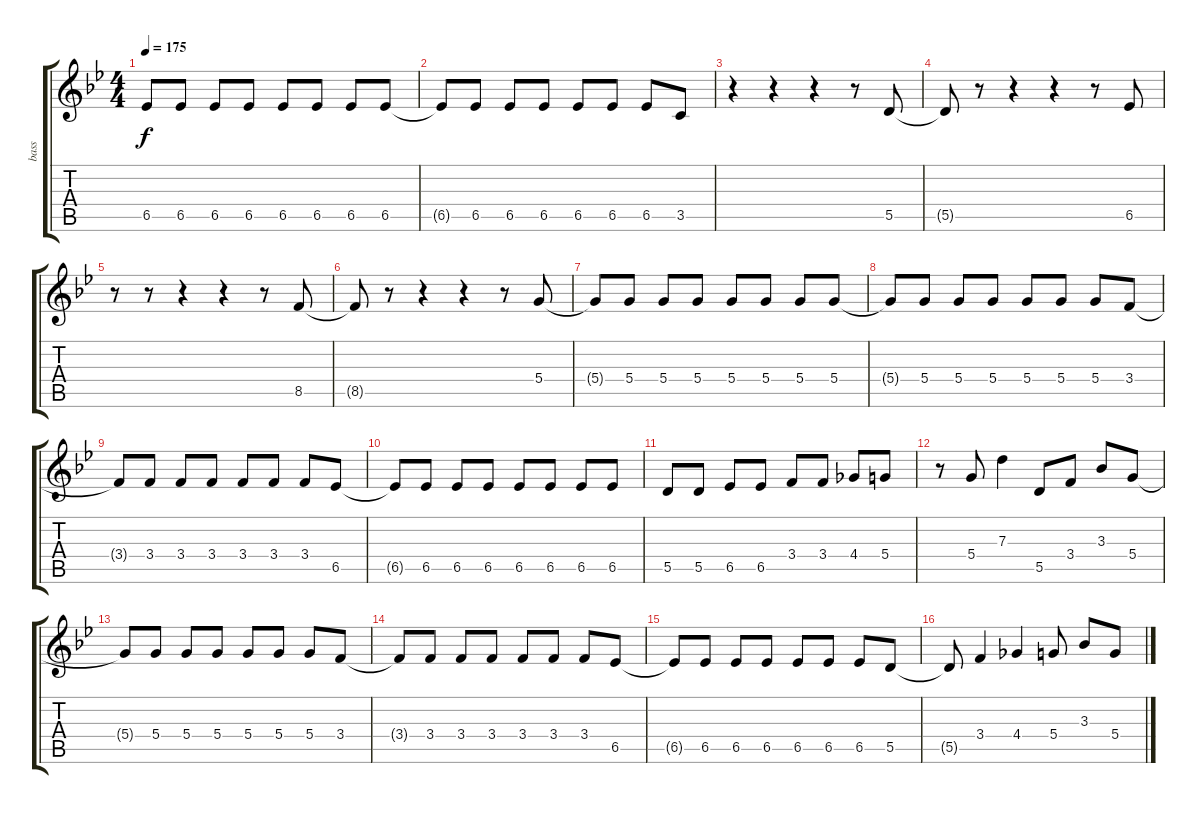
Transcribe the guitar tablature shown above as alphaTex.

\track ("bass" "bass") {instrument electricbassfinger}
\staff {score tabs}
\tuning (E4 B3 G3 D3 A2 E2) {hide}
\ts (4 4)
\tempo 175
\clef g2
\ks bb
6.5{t}.8{dy f} 6.5.8 6.5.8 6.5.8 6.5.8 6.5.8 6.5.8 6.5.8 |
6.5{t}.8 6.5.8 6.5.8 6.5.8 6.5.8 6.5.8 6.5.8 3.5.8 |
r.4 r.4 r.4 r.8 5.5.8 |
5.5{t}.8 r.8 r.4 r.4 r.8 6.5.8 |
r.8 r.8 r.4 r.4 r.8 8.5.8 |
8.5{t}.8 r.8 r.4 r.4 r.8 5.4.8 |
5.4{t}.8 5.4.8 5.4.8 5.4.8 5.4.8 5.4.8 5.4.8 5.4.8 |
5.4{t}.8 5.4.8 5.4.8 5.4.8 5.4.8 5.4.8 5.4.8 3.4.8 |
3.4{t}.8 3.4.8 3.4.8 3.4.8 3.4.8 3.4.8 3.4.8 6.5.8 |
6.5{t}.8 6.5.8 6.5.8 6.5.8 6.5.8 6.5.8 6.5.8 6.5.8 |
5.5.8 5.5.8 6.5.8 6.5.8 3.4.8 3.4.8 4.4.8 5.4.8 |
r.8 5.4.8 7.3.4 5.5.8 3.4.8 3.3.8 5.4.8 |
5.4{t}.8 5.4.8 5.4.8 5.4.8 5.4.8 5.4.8 5.4.8 3.4.8 |
3.4{t}.8 3.4.8 3.4.8 3.4.8 3.4.8 3.4.8 3.4.8 6.5.8 |
6.5{t}.8 6.5.8 6.5.8 6.5.8 6.5.8 6.5.8 6.5.8 5.5.8 |
5.5{t}.8 3.4.4 4.4.4 5.4.8 3.3.8 5.4.8
